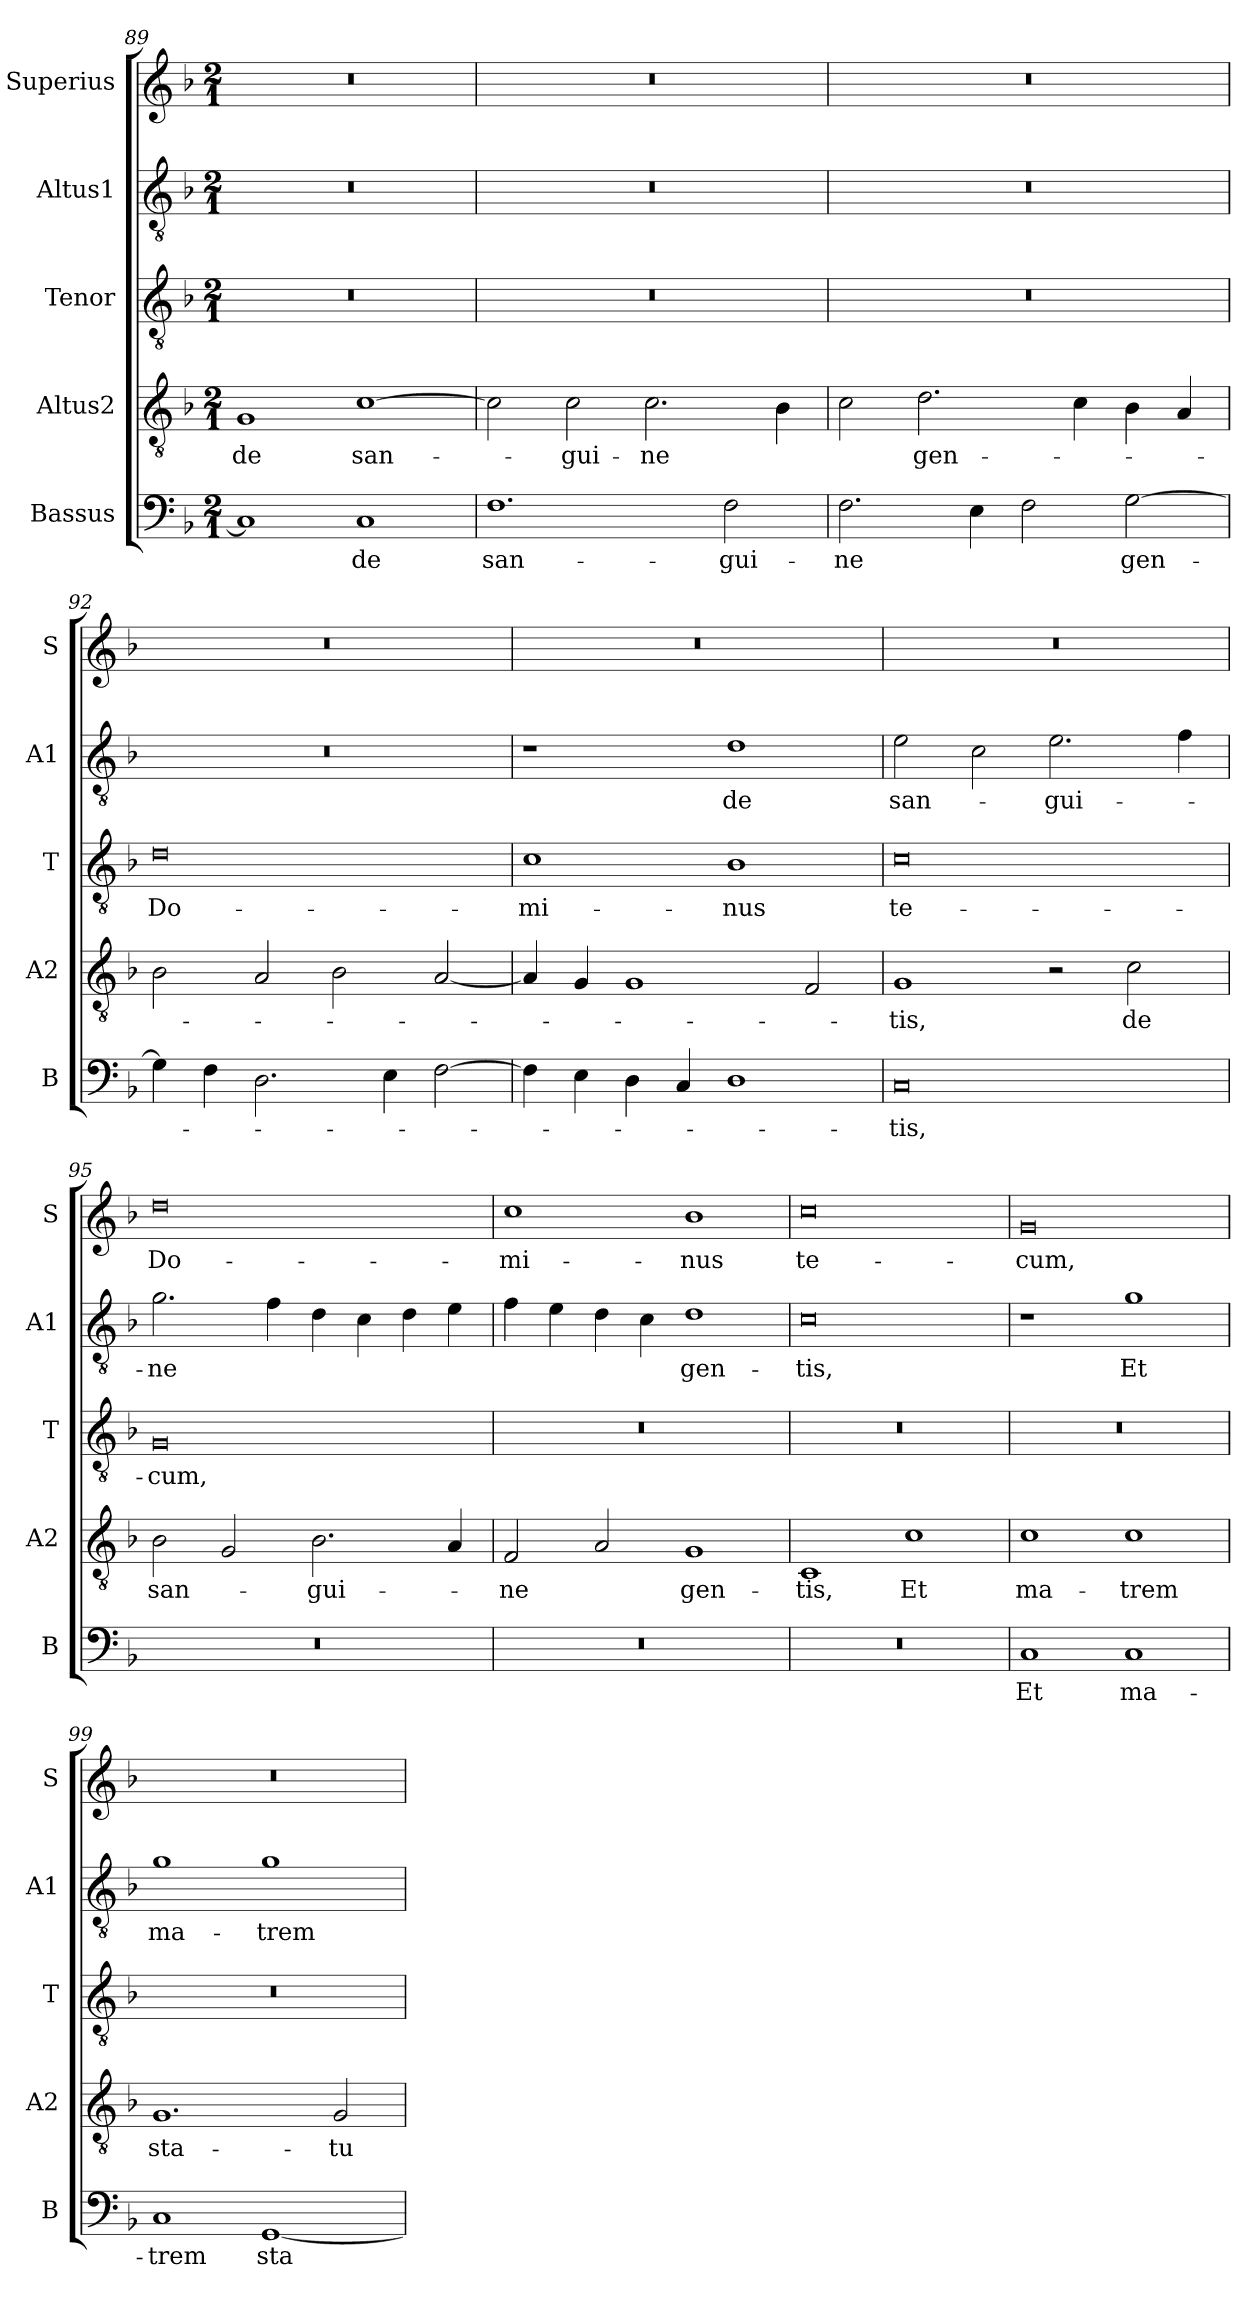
**kern	**text	**kern	**text	**kern	**text	**kern	**text	**kern	**text
*part5	*part5	*part4	*part4	*part3	*part3	*part2	*part2	*part1	*part1
*staff5	*staff5	*staff4	*staff4	*staff3	*staff3	*staff2	*staff2	*staff1	*staff1
*I"Bassus	*	*I"Altus2	*	*I"Tenor	*	*I"Altus1	*	*I"Superius	*
*I'B	*	*I'A2	*	*I'T	*	*I'A1	*	*I'S	*
*clefF4	*	*clefGv2	*	*clefGv2	*	*clefGv2	*	*clefG2	*
*k[b-]	*	*k[b-]	*	*k[b-]	*	*k[b-]	*	*k[b-]	*
*M2/1	*	*M2/1	*	*M2/1	*	*M2/1	*	*M2/1	*
=89	=89	=89	=89	=89	=89	=89	=89	=89	=89
1C]	.	1G	de	0r	.	0r	.	0r	.
1C	de	[1c	san-	.	.	.	.	.	.
=90	=90	=90	=90	=90	=90	=90	=90	=90	=90
1.F	san-	2c\]	.	0r	.	0r	.	0r	.
.	.	2c\	-gui-	.	.	.	.	.	.
.	.	2.c\	-ne	.	.	.	.	.	.
2F\	-gui-	.	.	.	.	.	.	.	.
.	.	4B-\	.	.	.	.	.	.	.
=91	=91	=91	=91	=91	=91	=91	=91	=91	=91
2.F\	-ne	2c\	.	0r	.	0r	.	0r	.
.	.	2.d\	gen-	.	.	.	.	.	.
4E\	.	.	.	.	.	.	.	.	.
2F\	.	.	.	.	.	.	.	.	.
.	.	4c\	.	.	.	.	.	.	.
[2G\	gen-	4B-\	.	.	.	.	.	.	.
.	.	4A/	.	.	.	.	.	.	.
=92	=92	=92	=92	=92	=92	=92	=92	=92	=92
4G\]	.	2B-\	.	0d	-Do-	0r	.	0r	.
4F\	.	.	.	.	.	.	.	.	.
2.D\	.	2A/	.	.	.	.	.	.	.
.	.	2B-\	.	.	.	.	.	.	.
4E\	.	.	.	.	.	.	.	.	.
[2F\	.	[2A/	.	.	.	.	.	.	.
=93	=93	=93	=93	=93	=93	=93	=93	=93	=93
4F\]	.	4A/]	.	1c	-mi-	1r	.	0r	.
4E\	.	4G/	.	.	.	.	.	.	.
4D\	.	1G	.	.	.	.	.	.	.
4C/	.	.	.	.	.	.	.	.	.
1D	.	.	.	1B-	-nus	1d	de	.	.
.	.	2F/	.	.	.	.	.	.	.
=94	=94	=94	=94	=94	=94	=94	=94	=94	=94
0C	-tis,	1G	-tis,	0c	te-	2e\	san-	0r	.
.	.	.	.	.	.	2c\	.	.	.
.	.	2r	.	.	.	2.e\	-gui-	.	.
.	.	2c\	de	.	.	.	.	.	.
.	.	.	.	.	.	4f\	.	.	.
=95	=95	=95	=95	=95	=95	=95	=95	=95	=95
0r	.	2B-\	san-	0G	-cum,	2.g\	-ne	0dd	-Do-
.	.	2G/	.	.	.	.	.	.	.
.	.	.	.	.	.	4f\	.	.	.
.	.	2.B-\	-gui-	.	.	4d\	.	.	.
.	.	.	.	.	.	4c\	.	.	.
.	.	.	.	.	.	4d\	.	.	.
.	.	4A/	.	.	.	4e\	.	.	.
=96	=96	=96	=96	=96	=96	=96	=96	=96	=96
0r	.	2F/	-ne	0r	.	4f\	.	1cc	-mi-
.	.	.	.	.	.	4e\	.	.	.
.	.	2A/	.	.	.	4d\	.	.	.
.	.	.	.	.	.	4c\	.	.	.
.	.	1G	gen-	.	.	1d	gen-	1b-	-nus
=97	=97	=97	=97	=97	=97	=97	=97	=97	=97
0r	.	1C	-tis,	0r	.	0c	-tis,	0cc	te-
.	.	1c	Et	.	.	.	.	.	.
=98	=98	=98	=98	=98	=98	=98	=98	=98	=98
1C	Et	1c	ma-	0r	.	1r	.	0g	-cum,
1C	ma-	1c	-trem	.	.	1g	Et	.	.
=99	=99	=99	=99	=99	=99	=99	=99	=99	=99
1C	-trem	1.G	sta-	0r	.	1g	ma-	0r	.
[1GG	sta-	.	.	.	.	1g	-trem	.	.
.	.	2G/	-tu-	.	.	.	.	.	.
=	=	=	=	=	=	=	=	=	=
*-	*-	*-	*-	*-	*-	*-	*-	*-	*-
